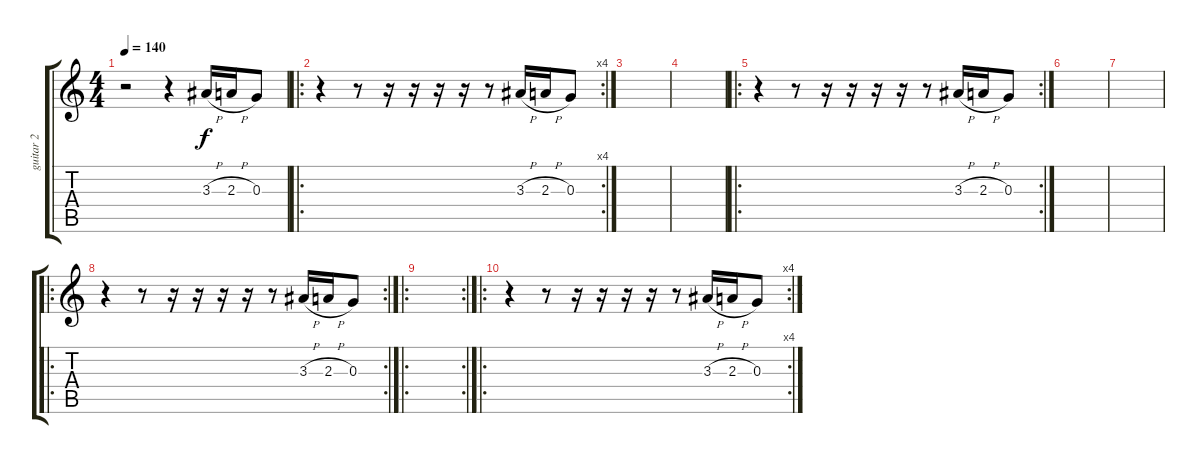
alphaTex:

\track ("guitar 2" "guitar 2") {instrument overdrivenguitar}
\staff {score tabs}
\tuning (E4 B3 G3 D3 A2 E2) {hide}
\ts (4 4)
\tempo 140
\clef g2
\ks c
r.2{dy f instrument overdrivenguitar} r.4 3.3{h}.16 2.3{h}.16 0.3.8 |
\ro
\rc 4
r.4 r.8 r.16 r.16 r.16 r.16 r.8 3.3{h}.16 2.3{h}.16 0.3.8 |
|
|
\ro
\rc 2
r.4 r.8 r.16 r.16 r.16 r.16 r.8 3.3{h}.16 2.3{h}.16 0.3.8 |
|
|
\ro
\rc 2
r.4 r.8 r.16 r.16 r.16 r.16 r.8 3.3{h}.16 2.3{h}.16 0.3.8 |
\ro
\rc 2
|
\ro
\rc 4
r.4 r.8 r.16 r.16 r.16 r.16 r.8 3.3{h}.16 2.3{h}.16 0.3.8
